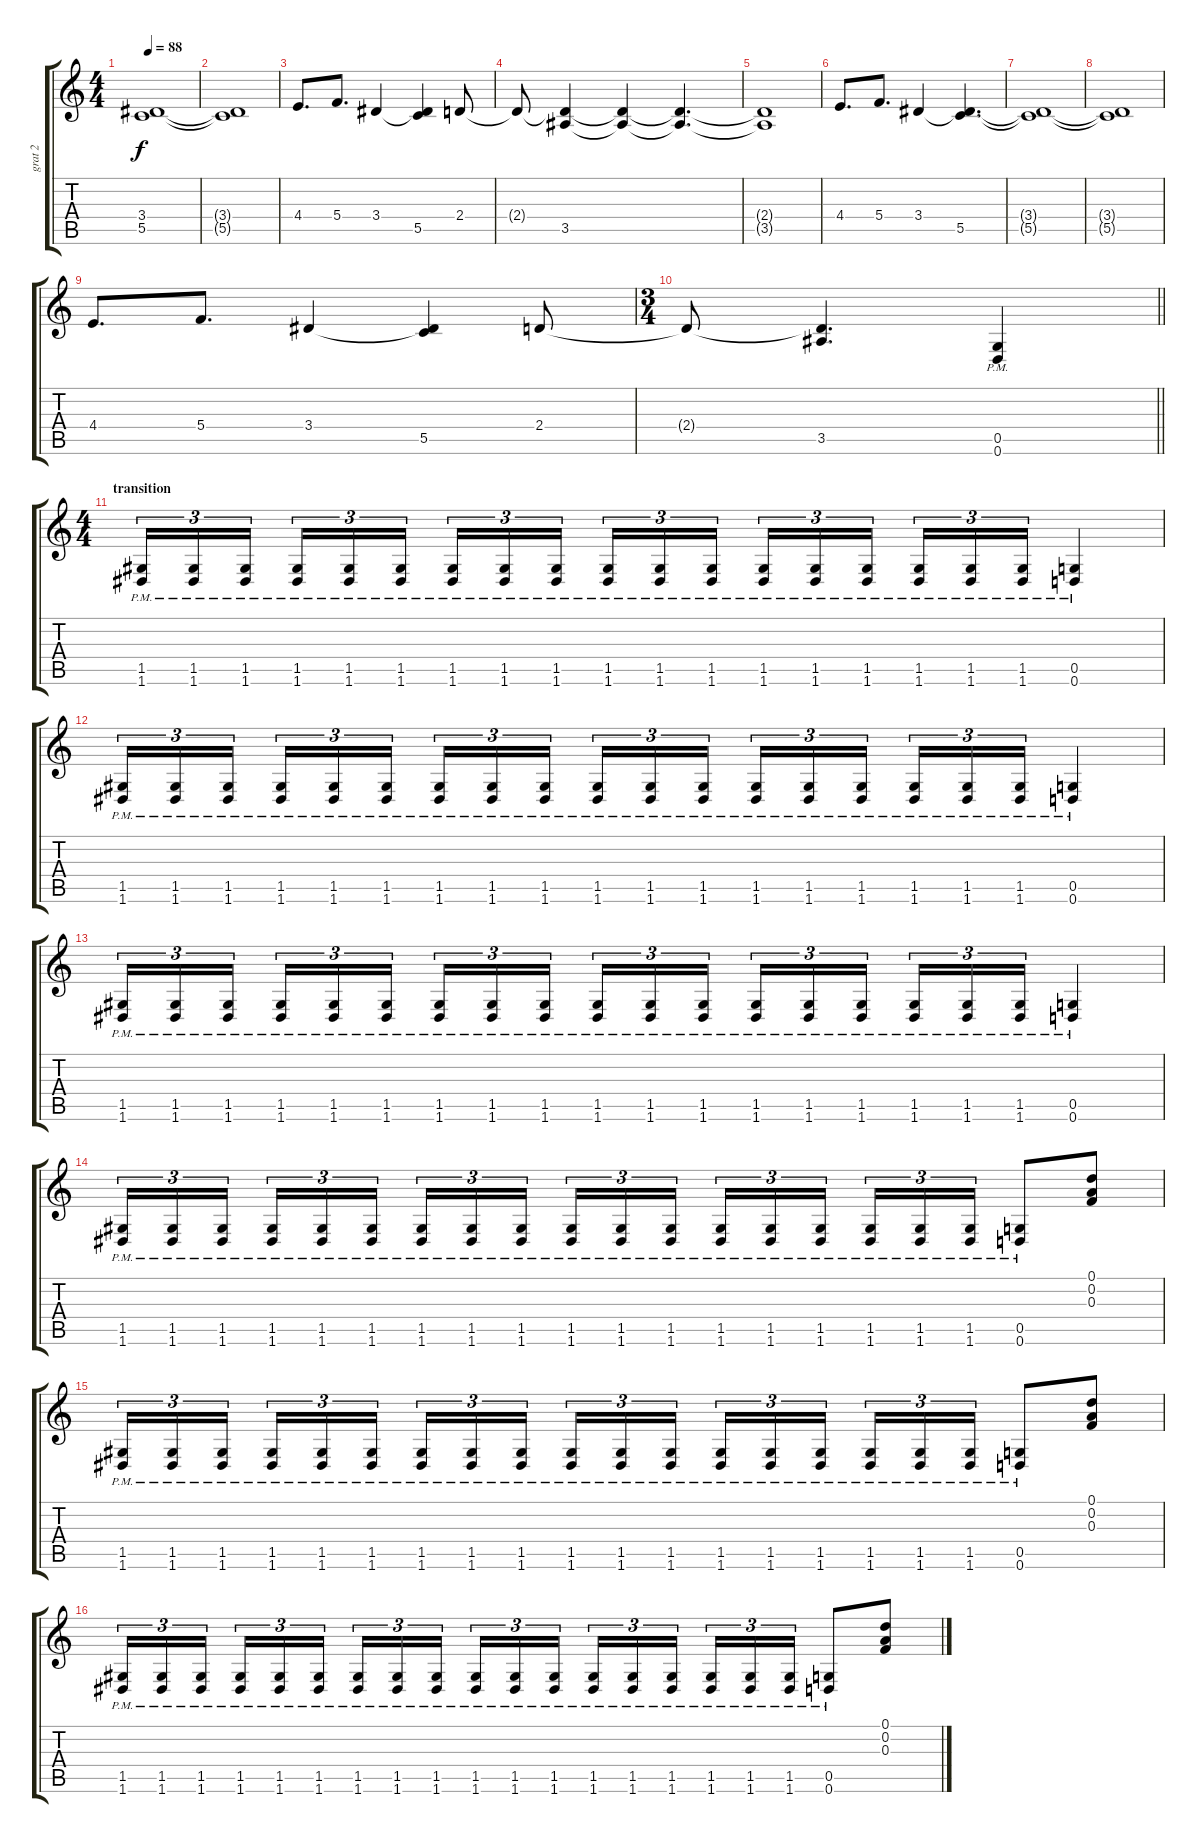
\track ("grat 2" "grat 2") {instrument distortionguitar}
\staff {score tabs}
\tuning (D4 A3 F3 C3 G2 D2) {hide}
\ts (4 4)
\tempo 88
\clef g2
\ks c
(3.4{t} 5.5{t}).1{dy f} |
(3.4{t} 5.5{t}).1 |
4.4.8{d} 5.4.8{d} 3.4.4 (3.4{t} 5.5).4 2.4.8 |
2.4{t}.8 (2.4{t} 3.5).4 (2.4{t} 3.5{t}).4 (2.4{t} 3.5{t}).4{d} |
(2.4{t} 3.5{t}).1 |
4.4.8{d} 5.4.8{d} 3.4.4 (3.4{t} 5.5).4{d} |
(3.4{t} 5.5{t}).1 |
(3.4{t} 5.5{t}).1 |
4.4.8{d} 5.4.8{d} 3.4.4 (3.4{t} 5.5).4 2.4.8 |
\ts (3 4)
\barLineRight lightlight
2.4{t}.8 (2.4{t} 3.5).4{d} (0.5{pm} 0.6{pm}).4 |
\ts (4 4)
\section ("" "transition")
(1.5{pm} 1.6{pm}).16{tu (3 2)} (1.5{pm} 1.6{pm}).16{tu (3 2)} (1.5{pm} 1.6{pm}).16{tu (3 2) beam splitsecondary} (1.5{pm} 1.6{pm}).16{tu (3 2)} (1.5{pm} 1.6{pm}).16{tu (3 2)} (1.5{pm} 1.6{pm}).16{tu (3 2)} (1.5{pm} 1.6{pm}).16{tu (3 2)} (1.5{pm} 1.6{pm}).16{tu (3 2)} (1.5{pm} 1.6{pm}).16{tu (3 2) beam splitsecondary} (1.5{pm} 1.6{pm}).16{tu (3 2)} (1.5{pm} 1.6{pm}).16{tu (3 2)} (1.5{pm} 1.6{pm}).16{tu (3 2)} (1.5{pm} 1.6{pm}).16{tu (3 2)} (1.5{pm} 1.6{pm}).16{tu (3 2)} (1.5{pm} 1.6{pm}).16{tu (3 2) beam splitsecondary} (1.5{pm} 1.6{pm}).16{tu (3 2)} (1.5{pm} 1.6{pm}).16{tu (3 2)} (1.5{pm} 1.6{pm}).16{tu (3 2)} (0.5{pm} 0.6{pm}).4 |
(1.5{pm} 1.6{pm}).16{tu (3 2)} (1.5{pm} 1.6{pm}).16{tu (3 2)} (1.5{pm} 1.6{pm}).16{tu (3 2) beam splitsecondary} (1.5{pm} 1.6{pm}).16{tu (3 2)} (1.5{pm} 1.6{pm}).16{tu (3 2)} (1.5{pm} 1.6{pm}).16{tu (3 2)} (1.5{pm} 1.6{pm}).16{tu (3 2)} (1.5{pm} 1.6{pm}).16{tu (3 2)} (1.5{pm} 1.6{pm}).16{tu (3 2) beam splitsecondary} (1.5{pm} 1.6{pm}).16{tu (3 2)} (1.5{pm} 1.6{pm}).16{tu (3 2)} (1.5{pm} 1.6{pm}).16{tu (3 2)} (1.5{pm} 1.6{pm}).16{tu (3 2)} (1.5{pm} 1.6{pm}).16{tu (3 2)} (1.5{pm} 1.6{pm}).16{tu (3 2) beam splitsecondary} (1.5{pm} 1.6{pm}).16{tu (3 2)} (1.5{pm} 1.6{pm}).16{tu (3 2)} (1.5{pm} 1.6{pm}).16{tu (3 2)} (0.5{pm} 0.6{pm}).4 |
(1.5{pm} 1.6{pm}).16{tu (3 2)} (1.5{pm} 1.6{pm}).16{tu (3 2)} (1.5{pm} 1.6{pm}).16{tu (3 2) beam splitsecondary} (1.5{pm} 1.6{pm}).16{tu (3 2)} (1.5{pm} 1.6{pm}).16{tu (3 2)} (1.5{pm} 1.6{pm}).16{tu (3 2)} (1.5{pm} 1.6{pm}).16{tu (3 2)} (1.5{pm} 1.6{pm}).16{tu (3 2)} (1.5{pm} 1.6{pm}).16{tu (3 2) beam splitsecondary} (1.5{pm} 1.6{pm}).16{tu (3 2)} (1.5{pm} 1.6{pm}).16{tu (3 2)} (1.5{pm} 1.6{pm}).16{tu (3 2)} (1.5{pm} 1.6{pm}).16{tu (3 2)} (1.5{pm} 1.6{pm}).16{tu (3 2)} (1.5{pm} 1.6{pm}).16{tu (3 2) beam splitsecondary} (1.5{pm} 1.6{pm}).16{tu (3 2)} (1.5{pm} 1.6{pm}).16{tu (3 2)} (1.5{pm} 1.6{pm}).16{tu (3 2)} (0.5{pm} 0.6{pm}).4 |
(1.5{pm} 1.6{pm}).16{tu (3 2)} (1.5{pm} 1.6{pm}).16{tu (3 2)} (1.5{pm} 1.6{pm}).16{tu (3 2) beam splitsecondary} (1.5{pm} 1.6{pm}).16{tu (3 2)} (1.5{pm} 1.6{pm}).16{tu (3 2)} (1.5{pm} 1.6{pm}).16{tu (3 2)} (1.5{pm} 1.6{pm}).16{tu (3 2)} (1.5{pm} 1.6{pm}).16{tu (3 2)} (1.5{pm} 1.6{pm}).16{tu (3 2) beam splitsecondary} (1.5{pm} 1.6{pm}).16{tu (3 2)} (1.5{pm} 1.6{pm}).16{tu (3 2)} (1.5{pm} 1.6{pm}).16{tu (3 2)} (1.5{pm} 1.6{pm}).16{tu (3 2)} (1.5{pm} 1.6{pm}).16{tu (3 2)} (1.5{pm} 1.6{pm}).16{tu (3 2) beam splitsecondary} (1.5{pm} 1.6{pm}).16{tu (3 2)} (1.5{pm} 1.6{pm}).16{tu (3 2)} (1.5{pm} 1.6{pm}).16{tu (3 2)} (0.5{pm} 0.6{pm}).8 (0.1 0.2 0.3).8 |
(1.5{pm} 1.6{pm}).16{tu (3 2)} (1.5{pm} 1.6{pm}).16{tu (3 2)} (1.5{pm} 1.6{pm}).16{tu (3 2) beam splitsecondary} (1.5{pm} 1.6{pm}).16{tu (3 2)} (1.5{pm} 1.6{pm}).16{tu (3 2)} (1.5{pm} 1.6{pm}).16{tu (3 2)} (1.5{pm} 1.6{pm}).16{tu (3 2)} (1.5{pm} 1.6{pm}).16{tu (3 2)} (1.5{pm} 1.6{pm}).16{tu (3 2) beam splitsecondary} (1.5{pm} 1.6{pm}).16{tu (3 2)} (1.5{pm} 1.6{pm}).16{tu (3 2)} (1.5{pm} 1.6{pm}).16{tu (3 2)} (1.5{pm} 1.6{pm}).16{tu (3 2)} (1.5{pm} 1.6{pm}).16{tu (3 2)} (1.5{pm} 1.6{pm}).16{tu (3 2) beam splitsecondary} (1.5{pm} 1.6{pm}).16{tu (3 2)} (1.5{pm} 1.6{pm}).16{tu (3 2)} (1.5{pm} 1.6{pm}).16{tu (3 2)} (0.5{pm} 0.6{pm}).8 (0.1 0.2 0.3).8 |
(1.5{pm} 1.6{pm}).16{tu (3 2)} (1.5{pm} 1.6{pm}).16{tu (3 2)} (1.5{pm} 1.6{pm}).16{tu (3 2) beam splitsecondary} (1.5{pm} 1.6{pm}).16{tu (3 2)} (1.5{pm} 1.6{pm}).16{tu (3 2)} (1.5{pm} 1.6{pm}).16{tu (3 2)} (1.5{pm} 1.6{pm}).16{tu (3 2)} (1.5{pm} 1.6{pm}).16{tu (3 2)} (1.5{pm} 1.6{pm}).16{tu (3 2) beam splitsecondary} (1.5{pm} 1.6{pm}).16{tu (3 2)} (1.5{pm} 1.6{pm}).16{tu (3 2)} (1.5{pm} 1.6{pm}).16{tu (3 2)} (1.5{pm} 1.6{pm}).16{tu (3 2)} (1.5{pm} 1.6{pm}).16{tu (3 2)} (1.5{pm} 1.6{pm}).16{tu (3 2) beam splitsecondary} (1.5{pm} 1.6{pm}).16{tu (3 2)} (1.5{pm} 1.6{pm}).16{tu (3 2)} (1.5{pm} 1.6{pm}).16{tu (3 2)} (0.5{pm} 0.6{pm}).8 (0.1 0.2 0.3).8
